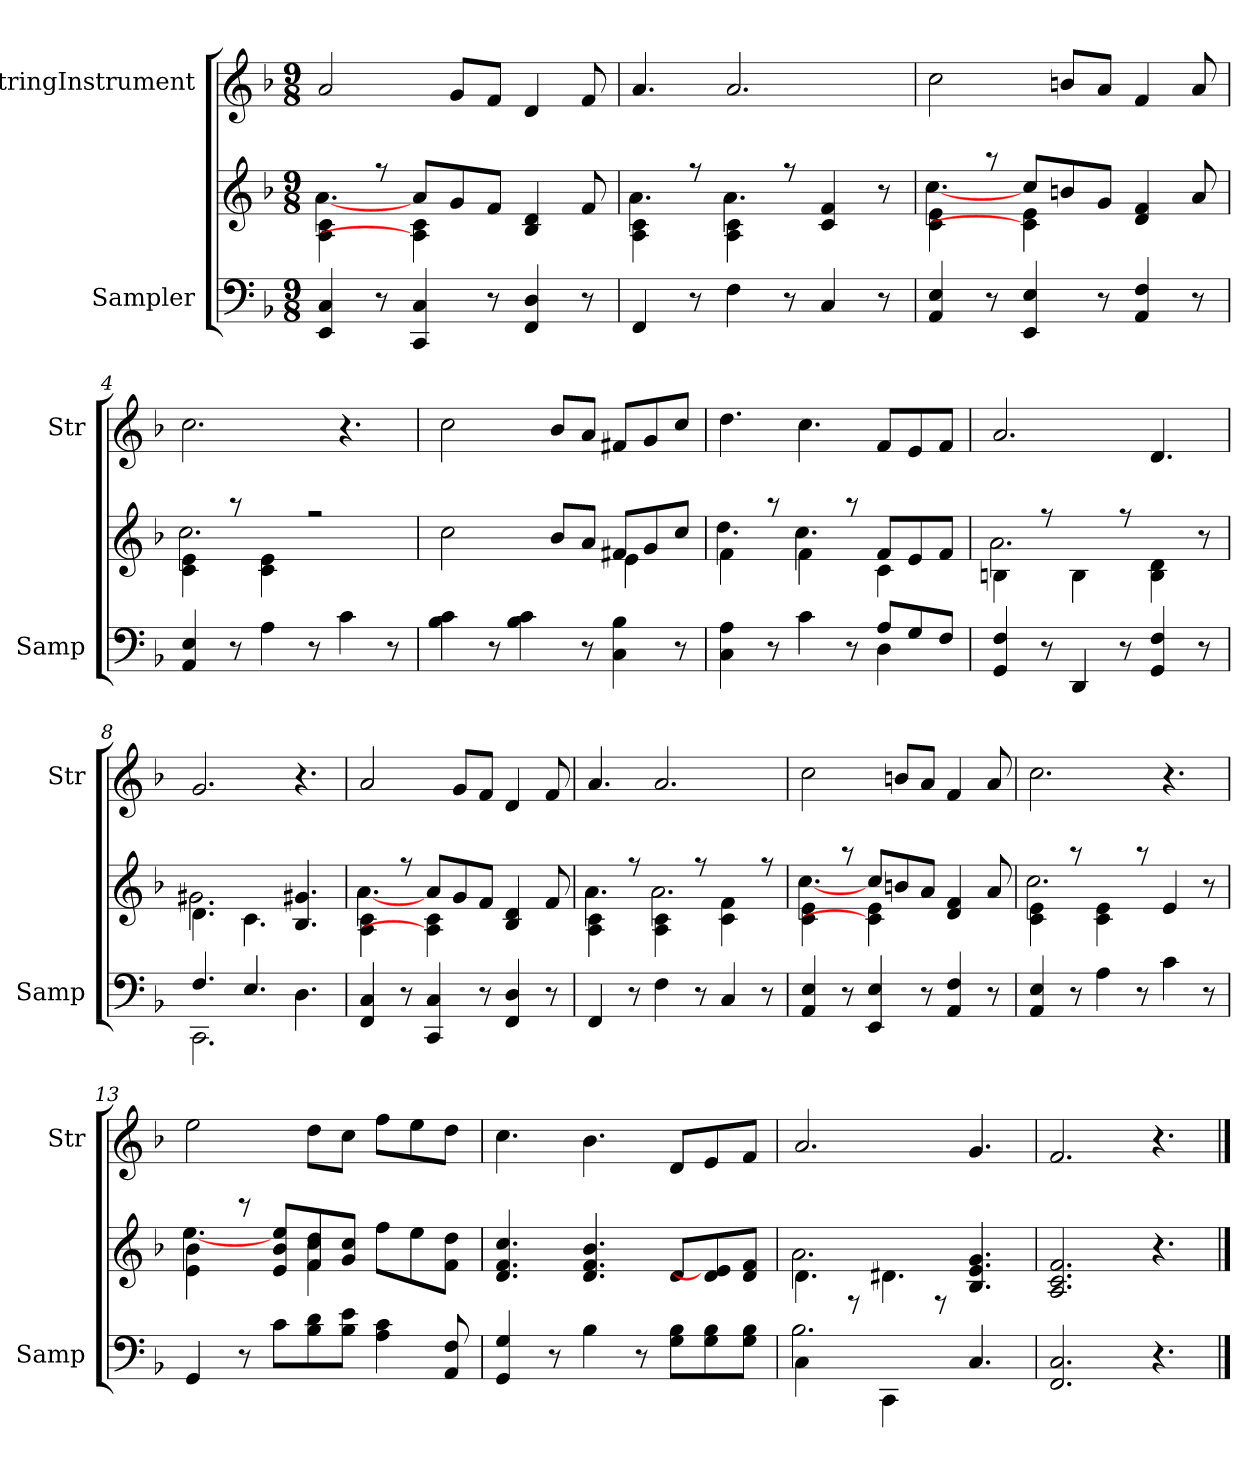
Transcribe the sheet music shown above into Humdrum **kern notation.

**kern	**kern	**kern
*part2	*part2	*part1
*staff3	*staff2	*staff1
*I"Sampler	*	*I"StringInstrument
*I'Samp	*	*I'Str
*clefF4	*clefG2	*clefG2
*k[b-]	*k[b-]	*k[b-]
*F:	*F:	*F:
*M9/8	*M9/8	*M9/8
=1	=1	=1
*	*^	*
4EE 4C	4A\ 4c\	[4.a	2a
8r	8r	.	.
4CC 4C	8a/L	4A] 4c	.
.	8g/	.	8g/L
8r	8f/J	2ryy	8f/J
4FF 4D	4B- 4d	.	4d
8r	8f	.	8f
=2	=2	=2	=2
4FF	4A\ 4c\	4.a	4.a
8r	8r	.	.
4F	4A\ 4c\	4.a	2.a
8r	8r	.	.
4C	4c 4f	4.ryy	.
8r	8r	.	.
=3	=3	=3	=3
4AA 4E	4c\ 4e\	[4.cc	2cc
8r	8r	.	.
4EE 4E	8cc/L	4c] 4e	.
.	8bn/	.	8bn/L
8r	8g/J	2ryy	8a/J
4AA 4F	4d 4f	.	4f
8r	8a	.	8a
=4	=4	=4	=4
4AA 4E	4c\ 4e\	2.cc	2.cc
8r	8r	.	.
4A	4c\ 4e\	.	.
8r	2r	.	.
4c	.	4.ryy	4.r
8r	.	.	.
=5	=5	=5	=5
4B- 4c	2cc	2.ryy	2cc
8r	.	.	.
4B- 4c	.	.	.
.	8b-/L	.	8b-/L
8r	8a/J	.	8a/J
4C 4B-	8f#X/L	4e	8f#X/L
.	8g/	.	8g/
8r	8cc/J	8ryy	8cc/J
=6	=6	=6	=6
*^	*	*	*
4C\ 4A\	2.ryy	4f\	4.dd	4.dd
8r	.	8r	.	.
4c	.	4f\	4.cc	4.cc
8r	.	8r	.	.
8A/L	4D	8f/L	4c	8f/L
8G/	.	8e/	.	8e/
8F/J	8ryy	8f/J	8ryy	8f/J
*v	*v	*	*	*
=7	=7	=7	=7
4GG 4F	4Bn\	2.a	2.a
8r	8r	.	.
4DD	4B\	.	.
8r	8r	.	.
4GG 4F	4B\ 4d\	4.ryy	4.d
8r	8r	.	.
=8	=8	=8	=8
*^	*	*	*
4.F/	2.CC	4.d\	2.g#	2.g
4.E/	.	4.c\	.	.
4.D	4.ryy	4.B- 4.g#X	4.ryy	4.r
*v	*v	*	*	*
=9	=9	=9	=9
4FF 4C	4A\ 4c\	[4.a	2a
8r	8r	.	.
4CC 4C	8a/L	4A] 4c	.
.	8g/	.	8g/L
8r	8f/J	2ryy	8f/J
4FF 4D	4B- 4d	.	4d
8r	8f	.	8f
=10	=10	=10	=10
4FF	4A\ 4c\	4.a	4.a
8r	8r	.	.
4F	4A\ 4c\	2.a	2.a
8r	8r	.	.
4C	4c\ 4f\	.	.
8r	8r	.	.
=11	=11	=11	=11
4AA 4E	4c\ 4e\	[4.cc	2cc
8r	8r	.	.
4EE 4E	8cc/L	4c] 4e	.
.	8bn/	.	8bn/L
8r	8a/J	2ryy	8a/J
4AA 4F	4d 4f	.	4f
8r	8a	.	8a
=12	=12	=12	=12
4AA 4E	4c\ 4e\	2.cc	2.cc
8r	8r	.	.
4A	4c\ 4e\	.	.
8r	8r	.	.
4c	4e	4.ryy	4.r
8r	8r	.	.
=13	=13	=13	=13
4GG	4e\ 4b-\	[4.ee	2ee
8r	8r	.	.
8c\L	8e/ 8b-/ 8ee/L	8ryy	.
8B-\ 8d\	8f/ 8dd/	4f 4cc	8dd\L
8B-\ 8e\J	8g/ 8cc/J	.	8cc\J
4A 4c	8ff\L	4.ryy	8ff\L
.	8ee\	.	8ee\
8AA 8F	8f\ 8dd\J	.	8dd\J
*	*v	*v	*
=14	=14	=14
4GG 4G	4.d 4.f 4.cc	4.cc
8r	.	.
4B-	4.d 4.f 4.b-	4.b-
8r	.	.
8G\ 8B-\L	8d/L	8d/L
8G\ 8B-\	8d/ 8e]/	8e/
8G\ 8B-\J	8d/ 8f/J	8f/J
=15	=15	=15
*^	*^	*
4C\	2.B-	4.d\	2.a	2.a
8r	.	.	.	.
4CC\	.	4.d#X\	.	.
8r	.	.	.	.
4.C	4.ryy	4.B- 4.e 4.g	4.ryy	4.g
*v	*v	*	*	*
*	*v	*v	*
=16	=16	=16
2.FF 2.C	2.A 2.c 2.f	2.f
4.r	4.r	4.r
==	==	==
*-	*-	*-
